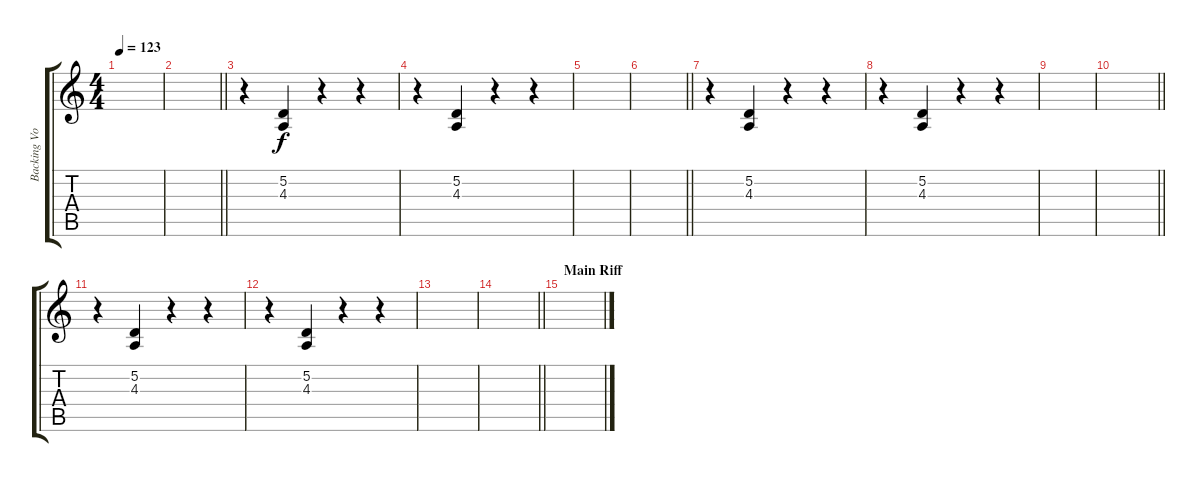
\track ("Backing Vocals" "Backing Vo") {instrument choiraahs}
\staff {score tabs}
\tuning (D4 A3 F3 C3 G2 D2) {hide}
\ts (4 4)
\tempo 123
\clef g2
\ks c
|
\barLineRight lightlight
|
\section ("" "")
r.4{volume 16 instrument lead6voice} (5.2 4.3).4 r.4 r.4 |
r.4 (5.2 4.3).4 r.4 r.4 |
|
\barLineRight lightlight
|
\section ("" "")
r.4 (5.2 4.3).4 r.4 r.4 |
r.4 (5.2 4.3).4 r.4 r.4 |
|
\barLineRight lightlight
|
\section ("" "")
r.4 (5.2 4.3).4 r.4 r.4 |
r.4 (5.2 4.3).4 r.4 r.4 |
|
\barLineRight lightlight
|
\section ("" "Main Riff")
